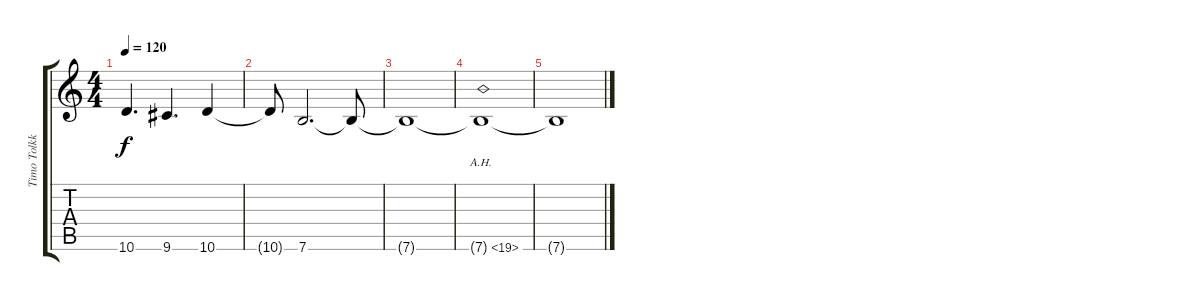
\track ("Timo Tolkki" "Timo Tolkk") {instrument overdrivenguitar}
\staff {score tabs}
\tuning (E4 B3 G3 D3 A2 E2) {hide}
\ts (4 4)
\tempo 120
\clef g2
\ks c
10.6.4{d dy f} 9.6.4{d} 10.6.4 |
10.6{t}.8 7.6.2{d} 7.6{t}.8 |
7.6{t}.1 |
7.6{ah 12 t}.1 |
7.6{t}.1
